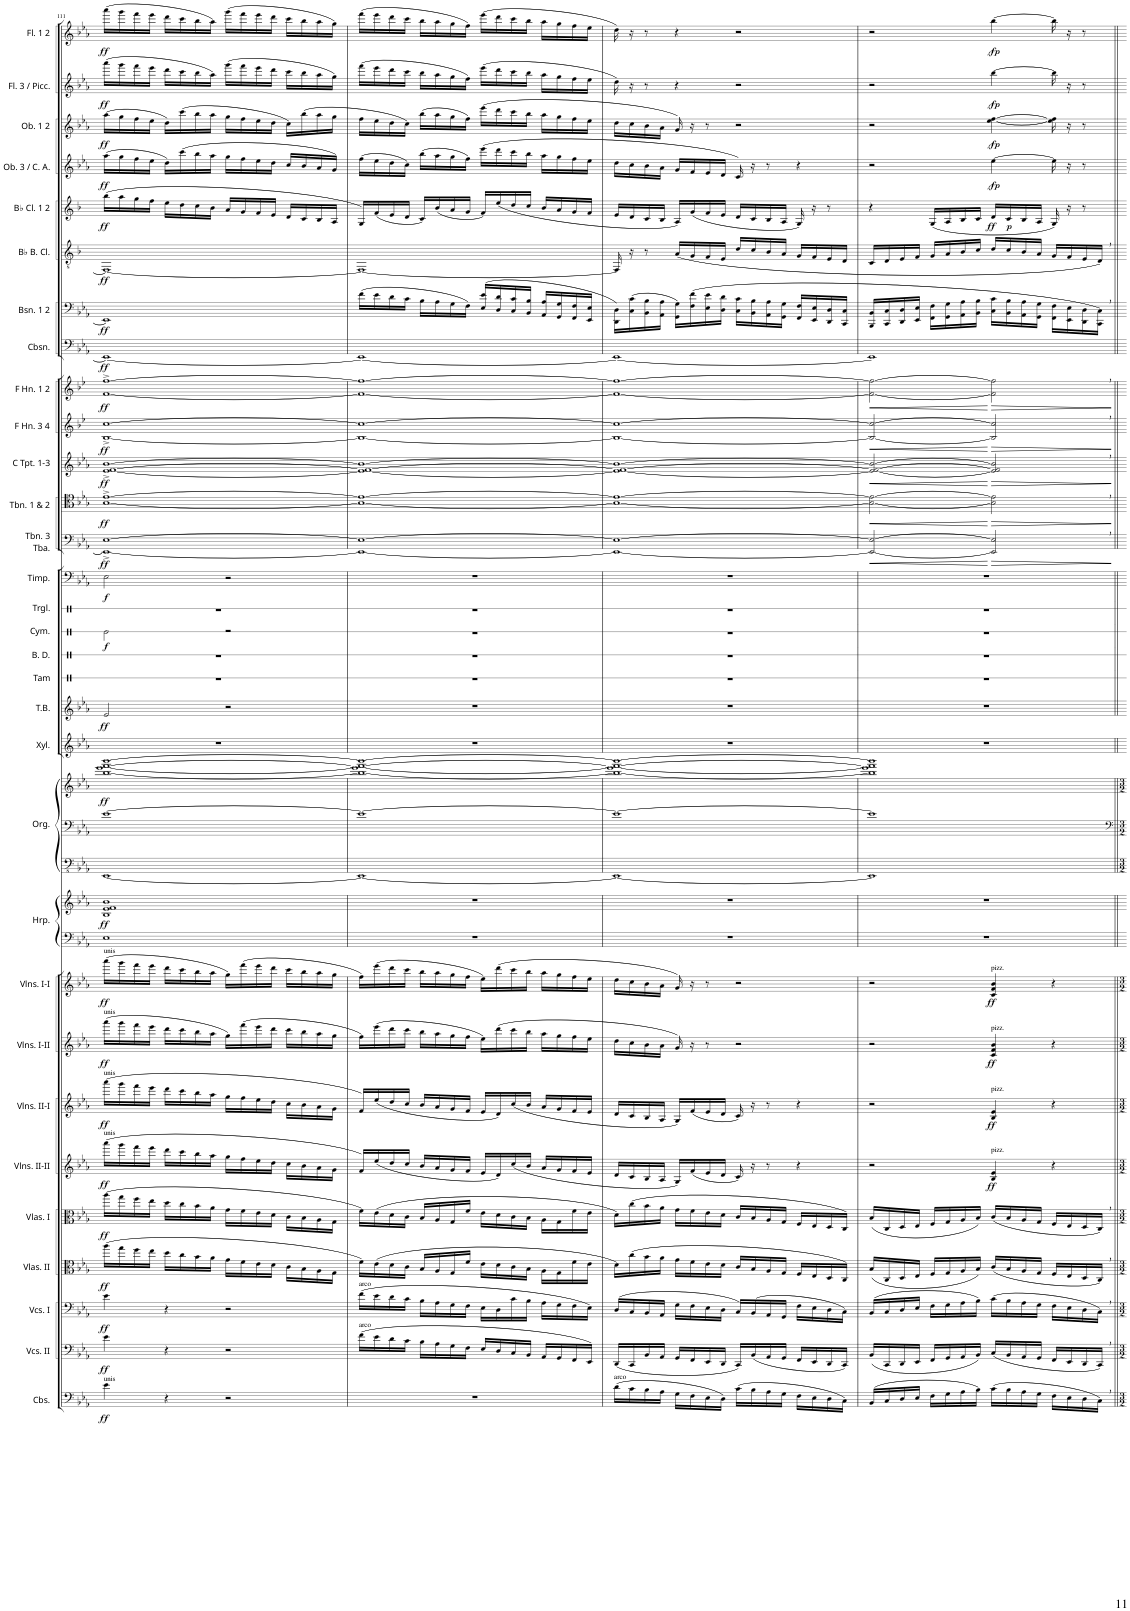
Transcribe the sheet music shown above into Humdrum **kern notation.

**kern	**dynam	**kern	**dynam	**kern	**dynam	**kern	**dynam	**kern	**dynam	**kern	**dynam	**kern	**dynam	**kern	**dynam	**kern	**dynam	**kern	**kern	**dynam	**kern	**kern	**kern	**dynam	**kern	**kern	**dynam	**kern	**kern	**kern	**dynam	**kern	**kern	**dynam	**kern	**dynam	**kern	**dynam	**kern	**dynam	**kern	**dynam	**kern	**dynam	**kern	**dynam	**kern	**dynam	**kern	**dynam	**kern	**dynam	**kern	**dynam	**kern	**dynam	**kern	**dynam	**kern	**dynam
*part31	*part31	*part30	*part30	*part29	*part29	*part28	*part28	*part27	*part27	*part26	*part26	*part25	*part25	*part24	*part24	*part23	*part23	*part22	*part22	*part22	*part21	*part21	*part21	*part21	*part20	*part19	*part19	*part18	*part17	*part16	*part16	*part15	*part14	*part14	*part13	*part13	*part12	*part12	*part11	*part11	*part10	*part10	*part9	*part9	*part8	*part8	*part7	*part7	*part6	*part6	*part5	*part5	*part4	*part4	*part3	*part3	*part2	*part2	*part1	*part1
*staff34	*staff34	*staff33	*staff33	*staff32	*staff32	*staff31	*staff31	*staff30	*staff30	*staff29	*staff29	*staff28	*staff28	*staff27	*staff27	*staff26	*staff26	*staff25	*staff24	*staff24/25	*staff23	*staff22	*staff21	*staff21/22/23	*staff20	*staff19	*staff19	*staff18	*staff17	*staff16	*staff16	*staff15	*staff14	*staff14	*staff13	*staff13	*staff12	*staff12	*staff11	*staff11	*staff10	*staff10	*staff9	*staff9	*staff8	*staff8	*staff7	*staff7	*staff6	*staff6	*staff5	*staff5	*staff4	*staff4	*staff3	*staff3	*staff2	*staff2	*staff1	*staff1
*I"Contrabasses	*	*I"Violoncellos (II)	*	*I"Violoncellos (I)	*	*I"Violas (II)	*	*I"Violas (I)	*	*I"2nd Violins (II)	*	*I"2nd Violins (I)	*	*I"1st Violins (II)	*	*I"1st Violins (1)	*	*I"Harp	*	*	*I"Organ	*	*	*	*I"Xylophone	*I"Tubular Bells	*	*I"Tam-Tam	*I"Bass Drum	*I"Cymbal	*	*I"Triangle	*I"Timpani	*	*I"Trombone 3 Tuba	*	*I"Trombone 1 &amp; 2	*	*I"C Trumpet 1-3	*	*I"Horn in F 3 &amp; 4	*	*I"Horn in F 1 &amp; 2	*	*I"Contrabassoon	*	*I"Bassoon 1 &amp; 2	*	*I"Bb Bass Clarinet	*	*I"Bb Clarinet 1 &amp; 2	*	*I"Oboe 3 / Cor Anglais	*	*I"Oboe 1 &amp; 2	*	*I"Flute 3 / Piccolo	*	*I"Flute 1 &amp; 2	*
*I'Cbs.	*	*I'Vcs. II	*	*I'Vcs. I	*	*I'Vlas. II	*	*I'Vlas. I	*	*	*	*	*	*	*	*	*	*I'Hrp.	*	*	*I'Org.	*	*	*	*I'Xyl.	*I'T.B.	*	*I'Tam	*I'B. D.	*I'Cym.	*	*I'Trgl.	*I'Timp.	*	*I'Tbn. 3 Tba.	*	*I'Tbn. 1 &amp; 2	*	*I'C Tpt. 1-3	*	*	*	*	*	*I'Cbsn.	*	*I'Bsn. 1 2	*	*I'Bb B. Cl.	*	*I'Bb Cl. 1 2	*	*I'Ob. 3 / C. A.	*	*I'Ob. 1 2	*	*I'Fl. 3 / Picc.	*	*I'Fl. 1 2	*
!!LO:PB:g=z
*clefF4	*	*clefF4	*	*clefF4	*	*clefC3	*	*clefC3	*	*clefG2	*	*clefG2	*	*clefG2	*	*clefG2	*	*clefF4	*clefG2	*	*clefFv4	*clefF4	*clefF4	*	*clefG2	*clefG2	*	*clefX	*clefX	*clefX	*	*clefX	*clefF4	*	*clefF4	*	*clefC4	*	*clefG2	*	*clefG2	*	*clefG2	*	*clefF4	*	*clefF4	*	*clefGv2	*	*clefG2	*	*clefG2	*	*clefG2	*	*clefG2	*	*clefG2	*
*Trd7c12	*	*	*	*	*	*	*	*	*	*	*	*	*	*	*	*	*	*	*	*	*	*	*	*	*Trd-7c-12	*	*	*	*	*	*	*	*	*	*	*	*	*	*	*	*Trd4c7	*	*Trd4c7	*	*Trd7c12	*	*	*	*Trd1c2	*	*Trd1c2	*	*	*	*	*	*	*	*	*
*k[b-e-a-]	*	*k[b-e-a-]	*	*k[b-e-a-]	*	*k[b-e-a-]	*	*k[b-e-a-]	*	*k[b-e-a-]	*	*k[b-e-a-]	*	*k[b-e-a-]	*	*k[b-e-a-]	*	*k[b-e-a-]	*k[b-e-a-]	*	*k[b-e-a-]	*k[b-e-a-]	*k[b-e-a-]	*	*k[b-e-a-]	*k[b-e-a-]	*	*k[]	*k[]	*k[]	*	*k[]	*k[b-e-a-]	*	*k[b-e-a-]	*	*k[b-e-a-]	*	*k[b-e-a-]	*	*k[b-e-]	*	*k[b-e-]	*	*k[b-e-a-]	*	*k[b-e-a-]	*	*k[b-]	*	*k[b-]	*	*k[b-e-a-]	*	*k[b-e-a-]	*	*k[b-e-a-]	*	*k[b-e-a-]	*
*M2/2	*	*M2/2	*	*M2/2	*	*M2/2	*	*M2/2	*	*M2/2	*	*M2/2	*	*M2/2	*	*M2/2	*	*M2/2	*M2/2	*	*M2/2	*M2/2	*M2/2	*	*M2/2	*M2/2	*	*M2/2	*M2/2	*M2/2	*	*M2/2	*M2/2	*	*M2/2	*	*M2/2	*	*M2/2	*	*M2/2	*	*M2/2	*	*M2/2	*	*M2/2	*	*M2/2	*	*M2/2	*	*M2/2	*	*M2/2	*	*M2/2	*	*M2/2	*
=111	=111	=111	=111	=111	=111	=111	=111	=111	=111	=111	=111	=111	=111	=111	=111	=111	=111	=111	=111	=111	=111	=111	=111	=111	=111	=111	=111	=111	=111	=111	=111	=111	=111	=111	=111	=111	=111	=111	=111	=111	=111	=111	=111	=111	=111	=111	=111	=111	=111	=111	=111	=111	=111	=111	=111	=111	=111	=111	=111	=111
!	!	!	!	!	!	!	!	!	!	!	!	!	!	!	!	!LO:TX:a:t=unis	!	!	!	!	!	!	!	!	!	!	!	!	!	!	!	!	!	!	!	!	!	!	!	!	!	!	!	!	!	!	!	!	!	!	!	!	!	!	!	!	!	!	!	!
!	!	!	!	!	!	!	!	!	!	!	!	!	!	!LO:TX:a:t=unis	!	!	!	!	!	!	!	!	!	!	!	!	!	!	!	!	!	!	!	!	!	!	!	!	!	!	!	!	!	!	!	!	!	!	!	!	!	!	!	!	!	!	!	!	!	!
!	!	!	!	!	!	!	!	!	!	!	!	!LO:TX:a:t=unis	!	!	!	!	!	!	!	!	!	!	!	!	!	!	!	!	!	!	!	!	!	!	!	!	!	!	!	!	!	!	!	!	!	!	!	!	!	!	!	!	!	!	!	!	!	!	!	!
!	!	!	!	!	!	!	!	!	!	!LO:TX:a:t=unis	!	!	!	!	!	!	!	!	!	!	!	!	!	!	!	!	!	!	!	!	!	!	!	!	!	!	!	!	!	!	!	!	!	!	!	!	!	!	!	!	!	!	!	!	!	!	!	!	!	!
!LO:TX:a:t=unis	!	!	!	!	!	!	!	!	!	!	!	!	!	!	!	!	!	!	!	!	!	!	!	!	!	!	!	!	!	!	!	!	!	!	!	!	!	!	!	!	!	!	!	!	!	!	!	!	!	!	!	!	!	!	!	!	!	!	!	!
!	!LO:DY:b	!	!LO:DY:b	!	!LO:DY:b	!	!LO:DY:b	!	!LO:DY:b	!	!LO:DY:b	!	!LO:DY:b	!	!LO:DY:b	!	!LO:DY:b	!	!	!LO:DY:b	!	!	!	!LO:DY:b	!	!	!LO:DY:b	!	!	!	!LO:DY:b	!	!	!LO:DY:b	!	!LO:DY:b	!	!LO:DY:b	!	!LO:DY:b	!	!LO:DY:b	!	!LO:DY:b	!	!LO:DY:b	!	!LO:DY:b	!	!LO:DY:b	!	!LO:DY:b	!	!LO:DY:b	!	!LO:DY:b	!	!LO:DY:b	!	!LO:DY:b
4e-\	ff	4e-\	ff	4e-\	ff	(16aa-\LL	ff	(16aa-\LL	ff	(16aaa-\LL	ff	(16aaa-\LL	ff	(16aaa-\LL	ff	(16aaa-\LL	ff	1E-	1B- 1e- 1f 1b-	ff	[1EEE-	[1e-	[1bb- [1eee- [1fff [1bbb-	ff	1r	2e-/	ff	1r	1r	2Re\	f	1r	2E-\	f	1EE-_^ [1E-^	ff	[1B-^ [1e-^	ff	[1e-^ [1f^ [1b-^	ff	[1B-^ [1cc^	ff	[1f^ [1ff^	ff	1EE-_	ff	1EE-]	ff	1FF_	ff	(16bb-\LL	ff	(16aa-\LL	ff	(16aa-\LL	ff	(16aaa-\LL	ff	(16aaa-\LL	ff
.	.	.	.	.	.	16gg\	.	16gg\	.	16ggg\	.	16ggg\	.	16ggg\	.	16ggg\	.	.	.	.	.	.	.	.	.	.	.	.	.	.	.	.	.	.	.	.	.	.	.	.	.	.	.	.	.	.	.	.	.	.	16aa\	.	16gg\	.	16gg\	.	16ggg\	.	16ggg\	.
.	.	.	.	.	.	16ff\	.	16ff\	.	16fff\	.	16fff\	.	16fff\	.	16fff\	.	.	.	.	.	.	.	.	.	.	.	.	.	.	.	.	.	.	.	.	.	.	.	.	.	.	.	.	.	.	.	.	.	.	16gg\	.	16ff\	.	16ff\	.	16fff\	.	16fff\	.
.	.	.	.	.	.	16ee-\JJ	.	16ee-\JJ	.	16eee-\JJ	.	16eee-\JJ	.	16eee-\JJ	.	16eee-\JJ	.	.	.	.	.	.	.	.	.	.	.	.	.	.	.	.	.	.	.	.	.	.	.	.	.	.	.	.	.	.	.	.	.	.	16ff\JJ	.	16ee-\JJ	.	16ee-\JJ	.	16eee-\JJ	.	16eee-\JJ	.
4r	.	4r	.	4r	.	16dd\LL	.	16dd\LL	.	16ddd\LL	.	16ddd\LL	.	16ddd\LL	.	16ddd\LL	.	.	.	.	.	.	.	.	.	.	.	.	.	.	.	.	.	.	.	.	.	.	.	.	.	.	.	.	.	.	.	.	.	.	16ee\LL	.	16dd\LL)	.	16dd\LL)	.	16ddd\LL	.	16ddd\LL	.
.	.	.	.	.	.	16cc\	.	16cc\	.	16ccc\	.	16ccc\	.	16ccc\	.	16ccc\	.	.	.	.	.	.	.	.	.	.	.	.	.	.	.	.	.	.	.	.	.	.	.	.	.	.	.	.	.	.	.	.	.	.	16dd\	.	(16ccc\	.	(16ccc\	.	16ccc\	.	16ccc\	.
.	.	.	.	.	.	16b-\	.	16b-\	.	16bb-\	.	16bb-\	.	16bb-\	.	16bb-\	.	.	.	.	.	.	.	.	.	.	.	.	.	.	.	.	.	.	.	.	.	.	.	.	.	.	.	.	.	.	.	.	.	.	16cc\	.	16bb-\	.	16bb-\	.	16bb-\	.	16bb-\	.
.	.	.	.	.	.	16a-\JJ	.	16a-\JJ	.	16aa-\JJ	.	16aa-\JJ	.	16aa-\JJ	.	16aa-\JJ	.	.	.	.	.	.	.	.	.	.	.	.	.	.	.	.	.	.	.	.	.	.	.	.	.	.	.	.	.	.	.	.	.	.	16b-\JJ	.	16aa-\JJ	.	16aa-\JJ	.	16aa-\JJ)	.	16aa-\JJ)	.
2r	.	2r	.	2r	.	16g\LL	.	16g\LL	.	16gg\LL	.	16gg\LL	.	16gg\LL)	.	16gg\LL)	.	.	.	.	.	.	.	.	.	2r	.	.	.	2r	.	.	2r	.	.	.	.	.	.	.	.	.	.	.	.	.	.	.	.	.	16a/LL	.	16gg\LL	.	16gg\LL	.	(16ggg\LL	.	(16ggg\LL	.
.	.	.	.	.	.	16f\	.	16f\	.	16ff\	.	16ff\	.	(16fff\	.	(16fff\	.	.	.	.	.	.	.	.	.	.	.	.	.	.	.	.	.	.	.	.	.	.	.	.	.	.	.	.	.	.	.	.	.	.	16g/	.	16ff\	.	16ff\	.	16fff\	.	16fff\	.
.	.	.	.	.	.	16e-\	.	16e-\	.	16ee-\	.	16ee-\	.	16eee-\	.	16eee-\	.	.	.	.	.	.	.	.	.	.	.	.	.	.	.	.	.	.	.	.	.	.	.	.	.	.	.	.	.	.	.	.	.	.	16f/	.	16ee-\	.	16ee-\	.	16eee-\	.	16eee-\	.
.	.	.	.	.	.	16d\JJ	.	16d\JJ	.	16dd\JJ	.	16dd\JJ	.	16ddd\JJ	.	16ddd\JJ	.	.	.	.	.	.	.	.	.	.	.	.	.	.	.	.	.	.	.	.	.	.	.	.	.	.	.	.	.	.	.	.	.	.	16e/JJ	.	16dd\JJ	.	16dd\JJ	.	16ddd\JJ	.	16ddd\JJ	.
.	.	.	.	.	.	16c\LL	.	16c\LL	.	16cc\LL	.	16cc\LL	.	16ccc\LL	.	16ccc\LL	.	.	.	.	.	.	.	.	.	.	.	.	.	.	.	.	.	.	.	.	.	.	.	.	.	.	.	.	.	.	.	.	.	.	16d/LL	.	16cc/LL	.	16cc\LL)	.	16ccc\LL	.	16ccc\LL	.
.	.	.	.	.	.	16B-\	.	16B-\	.	16b-\	.	16b-\	.	16bb-\	.	16bb-\	.	.	.	.	.	.	.	.	.	.	.	.	.	.	.	.	.	.	.	.	.	.	.	.	.	.	.	.	.	.	.	.	.	.	16c/	.	16b-/	.	(16bb-\	.	16bb-\	.	16bb-\	.
.	.	.	.	.	.	16A-\	.	16A-\	.	16a-\	.	16a-\	.	16aa-\	.	16aa-\	.	.	.	.	.	.	.	.	.	.	.	.	.	.	.	.	.	.	.	.	.	.	.	.	.	.	.	.	.	.	.	.	.	.	16B-/	.	16a-/	.	16aa-\	.	16aa-\	.	16aa-\	.
.	.	.	.	.	.	16G\JJ	.	16G\JJ	.	16g\JJ	.	16g\JJ	.	16gg\JJ	.	16gg\JJ	.	.	.	.	.	.	.	.	.	.	.	.	.	.	.	.	.	.	.	.	.	.	.	.	.	.	.	.	.	.	.	.	.	.	16A/JJ	.	16g/JJ)	.	16gg\JJ	.	16gg\JJ)	.	16gg\JJ)	.
=112	=112	=112	=112	=112	=112	=112	=112	=112	=112	=112	=112	=112	=112	=112	=112	=112	=112	=112	=112	=112	=112	=112	=112	=112	=112	=112	=112	=112	=112	=112	=112	=112	=112	=112	=112	=112	=112	=112	=112	=112	=112	=112	=112	=112	=112	=112	=112	=112	=112	=112	=112	=112	=112	=112	=112	=112	=112	=112	=112	=112
!	!	!	!	!LO:TX:a:t=arco	!	!	!	!	!	!	!	!	!	!	!	!	!	!	!	!	!	!	!	!	!	!	!	!	!	!	!	!	!	!	!	!	!	!	!	!	!	!	!	!	!	!	!	!	!	!	!	!	!	!	!	!	!	!	!	!
!	!	!LO:TX:a:t=arco	!	!	!	!	!	!	!	!	!	!	!	!	!	!	!	!	!	!	!	!	!	!	!	!	!	!	!	!	!	!	!	!	!	!	!	!	!	!	!	!	!	!	!	!	!	!	!	!	!	!	!	!	!	!	!	!	!	!
1r	.	(16f\LL	.	(16f\LL	.	16f\LL)	.	16f\LL)	.	16f/LL)	.	16f/LL)	.	16ff\LL)	.	16ff\LL)	.	1r	1r	.	1EEE-_	1e-_	1bb-_ 1eee-_ 1fff_ 1bbb-_	.	1r	1r	.	1r	1r	1r	.	1r	1r	.	1EE-_ 1E-_	.	1B-_ 1e-_	.	1e-_ 1f_ 1b-_	.	1B-_ 1cc_	.	1f_ 1ff_	.	1EE-_	.	(16f\LL	.	1FF_	.	16G/LL)	.	(16ff\LL	.	16ff\LL	.	(16fff\LL	.	(16fff\LL	.
.	.	16e-\	.	16e-\	.	(16e-\	.	(16e-\	.	(16ee-/	.	(16ee-/	.	(16eee-\	.	(16eee-\	.	.	.	.	.	.	.	.	.	.	.	.	.	.	.	.	.	.	.	.	.	.	.	.	.	.	.	.	.	.	16e-\	.	.	.	(16f/	.	16ee-\	.	16ee-\	.	16eee-\	.	16eee-\	.
.	.	16d\	.	16d\	.	16d\	.	16d\	.	16dd/	.	16dd/	.	16ddd\	.	16ddd\	.	.	.	.	.	.	.	.	.	.	.	.	.	.	.	.	.	.	.	.	.	.	.	.	.	.	.	.	.	.	16d\	.	.	.	16e/	.	16dd\	.	16dd\	.	16ddd\	.	16ddd\	.
.	.	16c\JJ	.	16c\JJ	.	16c\JJ	.	16c\JJ	.	16cc/JJ	.	16cc/JJ	.	16ccc\JJ	.	16ccc\JJ	.	.	.	.	.	.	.	.	.	.	.	.	.	.	.	.	.	.	.	.	.	.	.	.	.	.	.	.	.	.	16c\JJ	.	.	.	16d/JJ	.	16cc\JJ)	.	16cc\JJ)	.	16ccc\JJ	.	16ccc\JJ	.
.	.	16B-\LL	.	16B-\LL	.	16B-/LL	.	16B-/LL	.	16b-/LL	.	16b-/LL	.	16bb-\LL	.	16bb-\LL	.	.	.	.	.	.	.	.	.	.	.	.	.	.	.	.	.	.	.	.	.	.	.	.	.	.	.	.	.	.	16B-\LL	.	.	.	16c/LL)	.	(16bb-\LL	.	(16bb-\LL	.	16bb-\LL	.	16bb-\LL	.
.	.	16A-\	.	16A-\	.	16A-/	.	16A-/	.	16a-/	.	16a-/	.	16aa-\	.	16aa-\	.	.	.	.	.	.	.	.	.	.	.	.	.	.	.	.	.	.	.	.	.	.	.	.	.	.	.	.	.	.	16A-\	.	.	.	(16b-/	.	16aa-\	.	16aa-\	.	16aa-\	.	16aa-\	.
.	.	16G\	.	16G\	.	16G/	.	16G/	.	16g/	.	16g/	.	16gg\	.	16gg\	.	.	.	.	.	.	.	.	.	.	.	.	.	.	.	.	.	.	.	.	.	.	.	.	.	.	.	.	.	.	16G\	.	.	.	16a/	.	16gg\	.	16gg\	.	16gg\	.	16gg\	.
.	.	16F\JJ	.	16F\JJ	.	16f/JJ	.	16f/JJ	.	16f/JJ	.	16f/JJ	.	16ff\JJ	.	16ff\JJ	.	.	.	.	.	.	.	.	.	.	.	.	.	.	.	.	.	.	.	.	.	.	.	.	.	.	.	.	.	.	16F\JJ)	.	.	.	16g/JJ	.	16ff\JJ)	.	16ff\JJ)	.	16ff\JJ)	.	16ff\JJ)	.
.	.	16E-/LL	.	16E-\LL	.	16e-\LL	.	16e-\LL	.	16e-/LL	.	16e-/LL	.	16ee-\LL)	.	16ee-\LL)	.	.	.	.	.	.	.	.	.	.	.	.	.	.	.	.	.	.	.	.	.	.	.	.	.	.	.	.	.	.	(16E-/ 16e-/LL	.	.	.	16f/LL)	.	(16eee-\LL	.	(16eee-\LL	.	(16eee-\LL	.	(16eee-\LL	.
.	.	16D/	.	16D\	.	16d\	.	16d\	.	16d/)	.	16d/)	.	(16ddd\	.	(16ddd\	.	.	.	.	.	.	.	.	.	.	.	.	.	.	.	.	.	.	.	.	.	.	.	.	.	.	.	.	.	.	16D/ 16d/	.	.	.	(16ee/	.	16ddd\	.	16ddd\	.	16ddd\	.	16ddd\	.
.	.	16C/	.	16c\	.	16c\	.	16c\	.	(16cc/	.	(16cc/	.	16ccc\	.	16ccc\	.	.	.	.	.	.	.	.	.	.	.	.	.	.	.	.	.	.	.	.	.	.	.	.	.	.	.	.	.	.	16C/ 16c/	.	.	.	16dd/	.	16ccc\	.	16ccc\	.	16ccc\	.	16ccc\	.
.	.	16BB-/JJ	.	16B-\JJ	.	16B-\JJ	.	16B-\JJ	.	16b-/JJ	.	16b-/JJ	.	16bb-\JJ	.	16bb-\JJ	.	.	.	.	.	.	.	.	.	.	.	.	.	.	.	.	.	.	.	.	.	.	.	.	.	.	.	.	.	.	16BB-/ 16B-/JJ	.	.	.	16cc/JJ	.	16bb-\JJ	.	16bb-\JJ	.	16bb-\JJ	.	16bb-\JJ	.
.	.	16AA-/LL	.	16A-\LL	.	16A-\LL	.	16A-\LL	.	16a-/LL	.	16a-/LL	.	16aa-\LL	.	16aa-\LL	.	.	.	.	.	.	.	.	.	.	.	.	.	.	.	.	.	.	.	.	.	.	.	.	.	.	.	.	.	.	16AA-/ 16A-/LL	.	.	.	16b-/LL	.	16aa-\LL	.	16aa-\LL	.	16aa-\LL	.	16aa-\LL	.
.	.	16GG/	.	16G\	.	16G\	.	16G\	.	16g/	.	16g/	.	16gg\	.	16gg\	.	.	.	.	.	.	.	.	.	.	.	.	.	.	.	.	.	.	.	.	.	.	.	.	.	.	.	.	.	.	16GG/ 16G/	.	.	.	16a/	.	16gg\	.	16gg\	.	16gg\	.	16gg\	.
.	.	16FF/	.	16F\	.	16f\	.	16f\	.	16f/	.	16f/	.	16ff\	.	16ff\	.	.	.	.	.	.	.	.	.	.	.	.	.	.	.	.	.	.	.	.	.	.	.	.	.	.	.	.	.	.	16FF/ 16F/	.	.	.	16g/	.	16ff\	.	16ff\	.	16ff\	.	16ff\	.
.	.	16EE-/JJ)	.	16E-\JJ)	.	16e-\JJ	.	16e-\JJ	.	16e-/JJ	.	16e-/JJ	.	16ee-\JJ	.	16ee-\JJ	.	.	.	.	.	.	.	.	.	.	.	.	.	.	.	.	.	.	.	.	.	.	.	.	.	.	.	.	.	.	16EE-/ 16E-/JJ	.	.	.	16f/JJ	.	16ee-\JJ	.	16ee-\JJ	.	16ee-\JJ	.	16ee-\JJ	.
=113	=113	=113	=113	=113	=113	=113	=113	=113	=113	=113	=113	=113	=113	=113	=113	=113	=113	=113	=113	=113	=113	=113	=113	=113	=113	=113	=113	=113	=113	=113	=113	=113	=113	=113	=113	=113	=113	=113	=113	=113	=113	=113	=113	=113	=113	=113	=113	=113	=113	=113	=113	=113	=113	=113	=113	=113	=113	=113	=113	=113
!LO:TX:a:t=arco	!	!	!	!	!	!	!	!	!	!	!	!	!	!	!	!	!	!	!	!	!	!	!	!	!	!	!	!	!	!	!	!	!	!	!	!	!	!	!	!	!	!	!	!	!	!	!	!	!	!	!	!	!	!	!	!	!	!	!	!
(16d\LL	.	(16DD/LL	.	(16D/LL	.	16d\LL)	.	16d\LL)	.	16d/LL	.	16d/LL	.	16dd\LL	.	16dd\LL	.	1r	1r	.	1EEE-_	1e-_	1bb-_ 1eee-_ 1fff_ 1bbb-_	.	1r	1r	.	1r	1r	1r	.	1r	1r	.	1EE-_ 1E-_	.	1B-_ 1e-_	.	1e-_ 1f_ 1b-_	.	1B-_ 1cc_	.	1f_ 1ff_	.	1EE-_	.	16DD\ 16D\LL)	.	16FF/]	.	16e/LL	.	16dd\LL	.	16dd\LL	.	16dd\)	.	16dd\)	.
16c\	.	16CC/	.	16C/	.	(16cc\	.	(16cc\	.	16c/	.	16c/	.	16cc\	.	16cc\	.	.	.	.	.	.	.	.	.	.	.	.	.	.	.	.	.	.	.	.	.	.	.	.	.	.	.	.	.	.	(16C\ 16c\	.	16r	.	16d/	.	16cc\	.	16cc\	.	16r	.	16r	.
16B-\	.	16BB-/	.	16BB-/	.	16b-\	.	16b-\	.	16B-/	.	16B-/	.	16b-\	.	16b-\	.	.	.	.	.	.	.	.	.	.	.	.	.	.	.	.	.	.	.	.	.	.	.	.	.	.	.	.	.	.	16BB-\ 16B-\	.	8r	.	16c/	.	16b-\	.	16b-\	.	8r	.	8r	.
16A-\JJ	.	16AA-/JJ	.	16AA-/JJ	.	16a-\JJ	.	16a-\JJ	.	16A-/JJ	.	16A-/JJ	.	16a-\JJ	.	16a-\JJ	.	.	.	.	.	.	.	.	.	.	.	.	.	.	.	.	.	.	.	.	.	.	.	.	.	.	.	.	.	.	16AA-\ 16A-\JJ	.	.	.	16B-/JJ	.	16a-\JJ	.	16a-\JJ	.	.	.	.	.
16G\LL	.	16GG/LL	.	16G\LL	.	16g\LL	.	16g\LL	.	16G/LL)	.	16G/LL)	.	16g/)	.	16g/)	.	.	.	.	.	.	.	.	.	.	.	.	.	.	.	.	.	.	.	.	.	.	.	.	.	.	.	.	.	.	16GG\ 16G\LL)	.	(<16A/LL	.	16A/LL)	.	16g/LL	.	16g/)	.	4r	.	4r	.
16F\	.	16FF/	.	16F\	.	16f\	.	16f\	.	(16f/	.	(16f/	.	16r	.	16r	.	.	.	.	.	.	.	.	.	.	.	.	.	.	.	.	.	.	.	.	.	.	.	.	.	.	.	.	.	.	(16F\ 16f\	.	16G/	.	(16g/	.	16f/	.	16r	.	.	.	.	.
16E-\	.	16EE-/	.	16E-\	.	16e-\	.	16e-\	.	16e-/	.	16e-/	.	8r	.	8r	.	.	.	.	.	.	.	.	.	.	.	.	.	.	.	.	.	.	.	.	.	.	.	.	.	.	.	.	.	.	16E-\ 16e-\	.	16F/	.	16f/	.	16e-/	.	8r	.	.	.	.	.
16D\JJ)	.	16DD/JJ	.	16D\JJ	.	16d\JJ	.	16d\JJ	.	16d/JJ	.	16d/JJ	.	.	.	.	.	.	.	.	.	.	.	.	.	.	.	.	.	.	.	.	.	.	.	.	.	.	.	.	.	.	.	.	.	.	16D\ 16d\JJ	.	16E/JJ	.	16e/JJ	.	16d/JJ	.	.	.	.	.	.	.
(16c\LL	.	16CC/LL)	.	16C/LL)	.	16c/LL	.	16c/LL	.	16c/)	.	16c/)	.	2r	.	2r	.	.	.	.	.	.	.	.	.	.	.	.	.	.	.	.	.	.	.	.	.	.	.	.	.	.	.	.	.	.	16C\ 16c\LL	.	16d/LL	.	16d/LL	.	16c/)	.	2r	.	2r	.	2r	.
16B-\	.	(16BB-/	.	(16BB-/	.	16B-/	.	16B-/	.	16r	.	16r	.	.	.	.	.	.	.	.	.	.	.	.	.	.	.	.	.	.	.	.	.	.	.	.	.	.	.	.	.	.	.	.	.	.	16BB-\ 16B-\	.	16c/	.	16c/	.	16r	.	.	.	.	.	.	.
16A-\	.	16AA-/	.	16AA-/	.	16A-/	.	16A-/	.	8r	.	8r	.	.	.	.	.	.	.	.	.	.	.	.	.	.	.	.	.	.	.	.	.	.	.	.	.	.	.	.	.	.	.	.	.	.	16AA-\ 16A-\	.	16B-/	.	16B-/	.	8r	.	.	.	.	.	.	.
16G\JJ	.	16GG/JJ	.	16GG/JJ	.	16G/JJ	.	16G/JJ	.	.	.	.	.	.	.	.	.	.	.	.	.	.	.	.	.	.	.	.	.	.	.	.	.	.	.	.	.	.	.	.	.	.	.	.	.	.	16GG\ 16G\JJ	.	16A/JJ	.	16A/JJ	.	.	.	.	.	.	.	.	.
16F\LL	.	16FF/LL	.	16F\LL	.	16F/LL	.	16F/LL	.	4r	.	4r	.	.	.	.	.	.	.	.	.	.	.	.	.	.	.	.	.	.	.	.	.	.	.	.	.	.	.	.	.	.	.	.	.	.	16FF/ 16F/LL	.	16G/LL	.	16G/)	.	4r	.	.	.	.	.	.	.
16E-\	.	16EE-/	.	16E-\	.	16E-/	.	16E-/	.	.	.	.	.	.	.	.	.	.	.	.	.	.	.	.	.	.	.	.	.	.	.	.	.	.	.	.	.	.	.	.	.	.	.	.	.	.	16EE-/ 16E-/	.	16F/	.	16r	.	.	.	.	.	.	.	.	.
16D\	.	16DD/	.	16D\	.	16D/	.	16D/	.	.	.	.	.	.	.	.	.	.	.	.	.	.	.	.	.	.	.	.	.	.	.	.	.	.	.	.	.	.	.	.	.	.	.	.	.	.	16DD/ 16D/	.	16E/	.	8r	.	.	.	.	.	.	.	.	.
16C\JJ)	.	16CC/JJ)	.	16C\JJ)	.	16C/JJ)	.	16C/JJ)	.	.	.	.	.	.	.	.	.	.	.	.	.	.	.	.	.	.	.	.	.	.	.	.	.	.	.	.	.	.	.	.	.	.	.	.	.	.	16CC/ 16C/JJ	.	16D/JJ	.	.	.	.	.	.	.	.	.	.	.
=114	=114	=114	=114	=114	=114	=114	=114	=114	=114	=114	=114	=114	=114	=114	=114	=114	=114	=114	=114	=114	=114	=114	=114	=114	=114	=114	=114	=114	=114	=114	=114	=114	=114	=114	=114	=114	=114	=114	=114	=114	=114	=114	=114	=114	=114	=114	=114	=114	=114	=114	=114	=114	=114	=114	=114	=114	=114	=114	=114	=114
!	!	!	!	!	!	!	!	!	!	!	!	!	!	!	!	!	!	!	!	!	!	!	!	!	!	!	!	!	!	!	!	!	!	!	!	!LO:HP:b	!	!LO:HP:b	!	!LO:HP:b	!	!LO:HP:b	!	!LO:HP:b	!	!	!	!	!	!	!	!	!	!	!	!	!	!	!	!
(16BB-/LL	.	(16BB-/LL	.	(16BB-/LL	.	(16B-/LL	.	(16B-/LL	.	2r	.	2r	.	2r	.	2r	.	1r	1r	.	1EEE-]	1e-]	1bb-] 1eee-] 1fff] 1bbb-]	.	1r	1r	.	1r	1r	1r	.	1r	1r	.	2EE-/_ 2E-/_	<	2B-\_ 2e-\_	<	2e-/_ 2f/_ 2b-/_	<	2B-/_ 2cc/_	<	2f\_ 2ff\_	<	1EE-]	.	16BBB-/ 16BB-/LL	.	16C/LL	.	4r	.	2r	.	2r	.	2r	.	2r	.
16C/	.	16CC/	.	16C/	.	16C/	.	16C/	.	.	.	.	.	.	.	.	.	.	.	.	.	.	.	.	.	.	.	.	.	.	.	.	.	.	.	.	.	.	.	.	.	.	.	.	.	.	16CC/ 16C/	.	16D/	.	.	.	.	.	.	.	.	.	.	.
16D/	.	16DD/	.	16D/	.	16D/	.	16D/	.	.	.	.	.	.	.	.	.	.	.	.	.	.	.	.	.	.	.	.	.	.	.	.	.	.	.	.	.	.	.	.	.	.	.	.	.	.	16DD/ 16D/	.	16E/	.	.	.	.	.	.	.	.	.	.	.
16E-/JJ	.	16EE-/JJ	.	16E-/JJ	.	16E-/JJ	.	16E-/JJ	.	.	.	.	.	.	.	.	.	.	.	.	.	.	.	.	.	.	.	.	.	.	.	.	.	.	.	.	.	.	.	.	.	.	.	.	.	.	16EE-/ 16E-/JJ	.	16F/JJ	.	.	.	.	.	.	.	.	.	.	.
16F\LL	.	16FF/LL	.	16F\LL	.	16F/LL	.	16F/LL	.	.	.	.	.	.	.	.	.	.	.	.	.	.	.	.	.	.	.	.	.	.	.	.	.	.	.	.	.	.	.	.	.	.	.	.	.	.	16FF\ 16F\LL	.	16G/LL	.	(16G/LL	.	.	.	.	.	.	.	.	.
16G\	.	16GG/	.	16G\	.	16G/	.	16G/	.	.	.	.	.	.	.	.	.	.	.	.	.	.	.	.	.	.	.	.	.	.	.	.	.	.	.	.	.	.	.	.	.	.	.	.	.	.	16GG\ 16G\	.	16A/	.	16A/	.	.	.	.	.	.	.	.	.
16A-\	.	16AA-/	.	16A-\	.	16A-/	.	16A-/	.	.	.	.	.	.	.	.	.	.	.	.	.	.	.	.	.	.	.	.	.	.	.	.	.	.	.	.	.	.	.	.	.	.	.	.	.	.	16AA-\ 16A-\	.	16B-/	.	16B-/	.	.	.	.	.	.	.	.	.
16B-\JJ)	.	16BB-/JJ)	.	16B-\JJ)	.	16B-/JJ)	.	16B-/JJ)	.	.	.	.	.	.	.	.	.	.	.	.	.	.	.	.	.	.	.	.	.	.	.	.	.	.	.	.	.	.	.	.	.	.	.	.	.	.	16BB-\ 16B-\JJ	.	16c/JJ	.	16c/JJ	.	.	.	.	.	.	.	.	.
!	!	!	!	!	!	!	!	!	!	!	!	!	!	!	!	!LO:TX:a:t=pizz.	!	!	!	!	!	!	!	!	!	!	!	!	!	!	!	!	!	!	!	!	!	!	!	!	!	!	!	!	!	!	!	!	!	!	!	!	!	!	!	!	!	!	!	!
!	!	!	!	!	!	!	!	!	!	!	!	!	!	!LO:TX:a:t=pizz.	!	!	!	!	!	!	!	!	!	!	!	!	!	!	!	!	!	!	!	!	!	!	!	!	!	!	!	!	!	!	!	!	!	!	!	!	!	!	!	!	!	!	!	!	!	!
!	!	!	!	!	!	!	!	!	!	!	!	!LO:TX:a:t=pizz.	!	!	!	!	!	!	!	!	!	!	!	!	!	!	!	!	!	!	!	!	!	!	!	!	!	!	!	!	!	!	!	!	!	!	!	!	!	!	!	!	!	!	!	!	!	!	!	!
!	!	!	!	!	!	!	!	!	!	!LO:TX:a:t=pizz.	!	!	!	!	!	!	!	!	!	!	!	!	!	!	!	!	!	!	!	!	!	!	!	!	!	!	!	!	!	!	!	!	!	!	!	!	!	!	!	!	!	!	!	!	!	!	!	!	!	!
!	!	!	!	!	!	!	!	!	!	!	!LO:DY:b	!	!LO:DY:b	!	!LO:DY:b	!	!LO:DY:b	!	!	!	!	!	!	!	!	!	!	!	!	!	!	!	!	!	!	!	!	!LO:HP:n=1:b	!	!LO:HP:n=1:b	!	!LO:HP:n=1:b	!	!LO:HP:n=1:b	!	!	!	!	!	!	!	!LO:DY:b	!	!LO:DY:b	!	!LO:DY:b	!	!LO:DY:b	!	!LO:DY:b
(16c\LL	.	(16C/LL	.	(16c\LL	.	(16c/LL	.	(16c/LL	.	4B-/ 4e-/	ff	4B-/ 4e-/	ff	4c/ 4f/ 4b-/	ff	4c/ 4f/ 4b-/	ff	.	.	.	.	.	.	.	.	.	.	.	.	.	.	.	.	.	2EE-/], 2E-/],	.	2B-\], 2e-\],	[ >	2e-/], 2f/], 2b-/],	[ >	2B-/], 2cc/],	[ >	2f\], 2ff\],	[ >	.	.	16C\ 16c\LL	.	16d/LL	.	16d/LL	ff	[4ee-\	other-dynamics	[4ee-\ [4ff\	other-dynamics	[4bb-\	other-dynamics	[4bb-\	other-dynamics
!	!	!	!	!	!	!	!	!	!	!	!	!	!	!	!	!	!	!	!	!	!	!	!	!	!	!	!	!	!	!	!	!	!	!	!	!	!	!	!	!	!	!	!	!	!	!	!	!	!	!	!	!LO:DY:b	!	!	!	!	!	!	!	!
16B-\	.	16BB-/	.	16B-\	.	16B-/	.	16B-/	.	.	.	.	.	.	.	.	.	.	.	.	.	.	.	.	.	.	.	.	.	.	.	.	.	.	.	.	.	.	.	.	.	.	.	.	.	.	16BB-\ 16B-\	.	16c/	.	16c/	p	.	.	.	.	.	.	.	.
16A-\	.	16AA-/	.	16A-\	.	16A-/	.	16A-/	.	.	.	.	.	.	.	.	.	.	.	.	.	.	.	.	.	.	.	.	.	.	.	.	.	.	.	.	.	.	.	.	.	.	.	.	.	.	16AA-\ 16A-\	.	16B-/	.	16B-/	.	.	.	.	.	.	.	.	.
16G\JJ	.	16GG/JJ	.	16G\JJ	.	16G/JJ	.	16G/JJ	.	.	.	.	.	.	.	.	.	.	.	.	.	.	.	.	.	.	.	.	.	.	.	.	.	.	.	.	.	.	.	.	.	.	.	.	.	.	16GG\ 16G\JJ	.	16A/JJ	.	16A/JJ	.	.	.	.	.	.	.	.	.
16F\LL	.	16FF/LL	.	16F\LL	.	16F/LL	.	16F/LL	.	4r	.	4r	.	4r	.	4r	.	.	.	.	.	.	.	.	.	.	.	.	.	.	.	.	.	.	.	.	.	.	.	.	.	.	.	.	.	.	16FF\ 16F\LL	.	16G/LL	.	16G/)	.	16ee-\]	.	16ee-\] 16ff\]	.	16bb-\]	.	16bb-\]	.
16E-\	.	16EE-/	.	16E-\	.	16E-/	.	16E-/	.	.	.	.	.	.	.	.	.	.	.	.	.	.	.	.	.	.	.	.	.	.	.	.	.	.	.	.	.	.	.	.	.	.	.	.	.	.	16EE-\ 16E-\	.	16F/	.	16r	.	16r	.	16r	.	16r	.	16r	.
16D\	.	16DD/	.	16D\	.	16D/	.	16D/	.	.	.	.	.	.	.	.	.	.	.	.	.	.	.	.	.	.	.	.	.	.	.	.	.	.	.	.	.	.	.	.	.	.	.	.	.	.	16DD\ 16D\	.	16E/	.	8r	.	8r	.	8r	.	8r	.	8r	.
16C,\JJ)	.	16CC,/JJ)	.	16C,\JJ)	.	16C,/JJ)	.	16C,/JJ)	.	.	.	.	.	.	.	.	.	.	.	.	.	.	.	.	.	.	.	.	.	.	.	.	.	.	.	.	.	.	.	.	.	.	.	.	.	.	16CC\, 16C\,JJ)	.	16D,/JJ)	.	.	.	.	.	.	.	.	.	.	.
.	.	.	.	.	.	.	.	.	.	.	.	.	.	.	.	.	.	.	.	.	.	.	.	.	.	.	.	.	.	.	.	.	.	.	.	[	.	]	.	]	.	]	.	]	.	.	.	.	.	.	.	.	.	.	.	.	.	.	.	.
=||	=||	=||	=||	=||	=||	=||	=||	=||	=||	=||	=||	=||	=||	=||	=||	=||	=||	=||	=||	=||	=||	=||	=||	=||	=||	=||	=||	=||	=||	=||	=||	=||	=||	=||	=||	=||	=||	=||	=||	=||	=||	=||	=||	=||	=||	=||	=||	=||	=||	=||	=||	=||	=||	=||	=||	=||	=||	=||	=||	=||
*-	*-	*-	*-	*-	*-	*-	*-	*-	*-	*-	*-	*-	*-	*-	*-	*-	*-	*-	*-	*-	*-	*-	*-	*-	*-	*-	*-	*-	*-	*-	*-	*-	*-	*-	*-	*-	*-	*-	*-	*-	*-	*-	*-	*-	*-	*-	*-	*-	*-	*-	*-	*-	*-	*-	*-	*-	*-	*-	*-	*-
